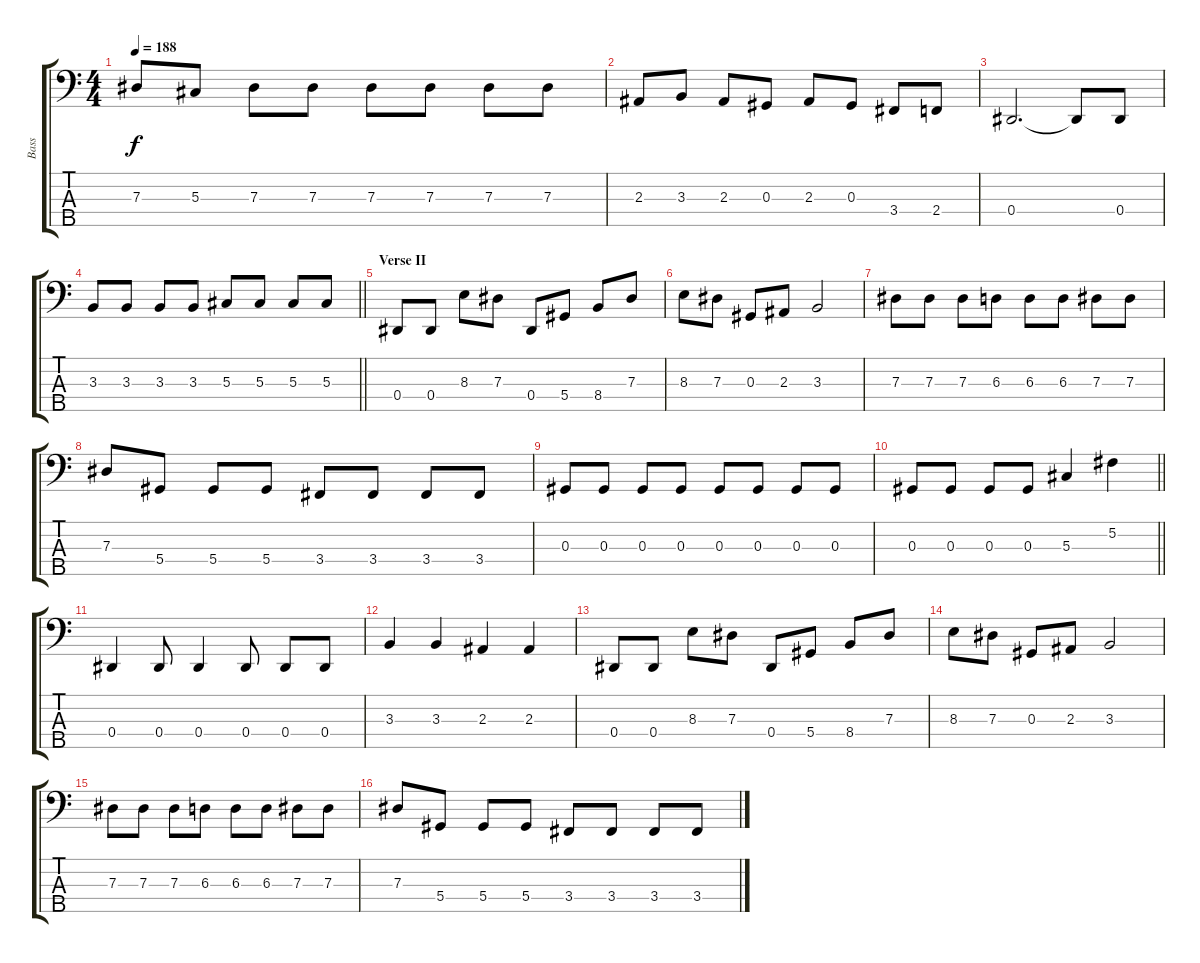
\track ("Bass" "Bass") {instrument electricbasspick}
\staff {score tabs}
\tuning (Gb2 Db2 Ab1 Eb1 Bb0) {hide}
\ts (4 4)
\tempo 188
\clef f4
\ks c
7.3.8{dy f} 5.3.8 7.3.8 7.3.8 7.3.8 7.3.8 7.3.8 7.3.8 |
2.3.8 3.3.8 2.3.8 0.3.8 2.3.8 0.3.8 3.4.8 2.4.8 |
0.4.2{d} 0.4{t}.8 0.4.8 |
\barLineRight lightlight
3.3.8 3.3.8 3.3.8 3.3.8 5.3.8 5.3.8 5.3.8 5.3.8 |
\section ("" "Verse II")
0.4.8 0.4.8 8.3.8 7.3.8 0.4.8 5.4.8 8.4.8 7.3.8 |
8.3.8 7.3.8 0.3.8 2.3.8 3.3.2 |
7.3.8 7.3.8 7.3.8 6.3.8 6.3.8 6.3.8 7.3.8 7.3.8 |
7.3.8 5.4.8 5.4.8 5.4.8 3.4.8 3.4.8 3.4.8 3.4.8 |
0.3.8 0.3.8 0.3.8 0.3.8 0.3.8 0.3.8 0.3.8 0.3.8 |
\barLineRight lightlight
0.3.8 0.3.8 0.3.8 0.3.8 5.3.4 5.2.4 |
0.4.4 0.4.8 0.4.4 0.4.8 0.4.8 0.4.8 |
3.3.4 3.3.4 2.3.4 2.3.4 |
0.4.8 0.4.8 8.3.8 7.3.8 0.4.8 5.4.8 8.4.8 7.3.8 |
8.3.8 7.3.8 0.3.8 2.3.8 3.3.2 |
7.3.8 7.3.8 7.3.8 6.3.8 6.3.8 6.3.8 7.3.8 7.3.8 |
7.3.8 5.4.8 5.4.8 5.4.8 3.4.8 3.4.8 3.4.8 3.4.8
